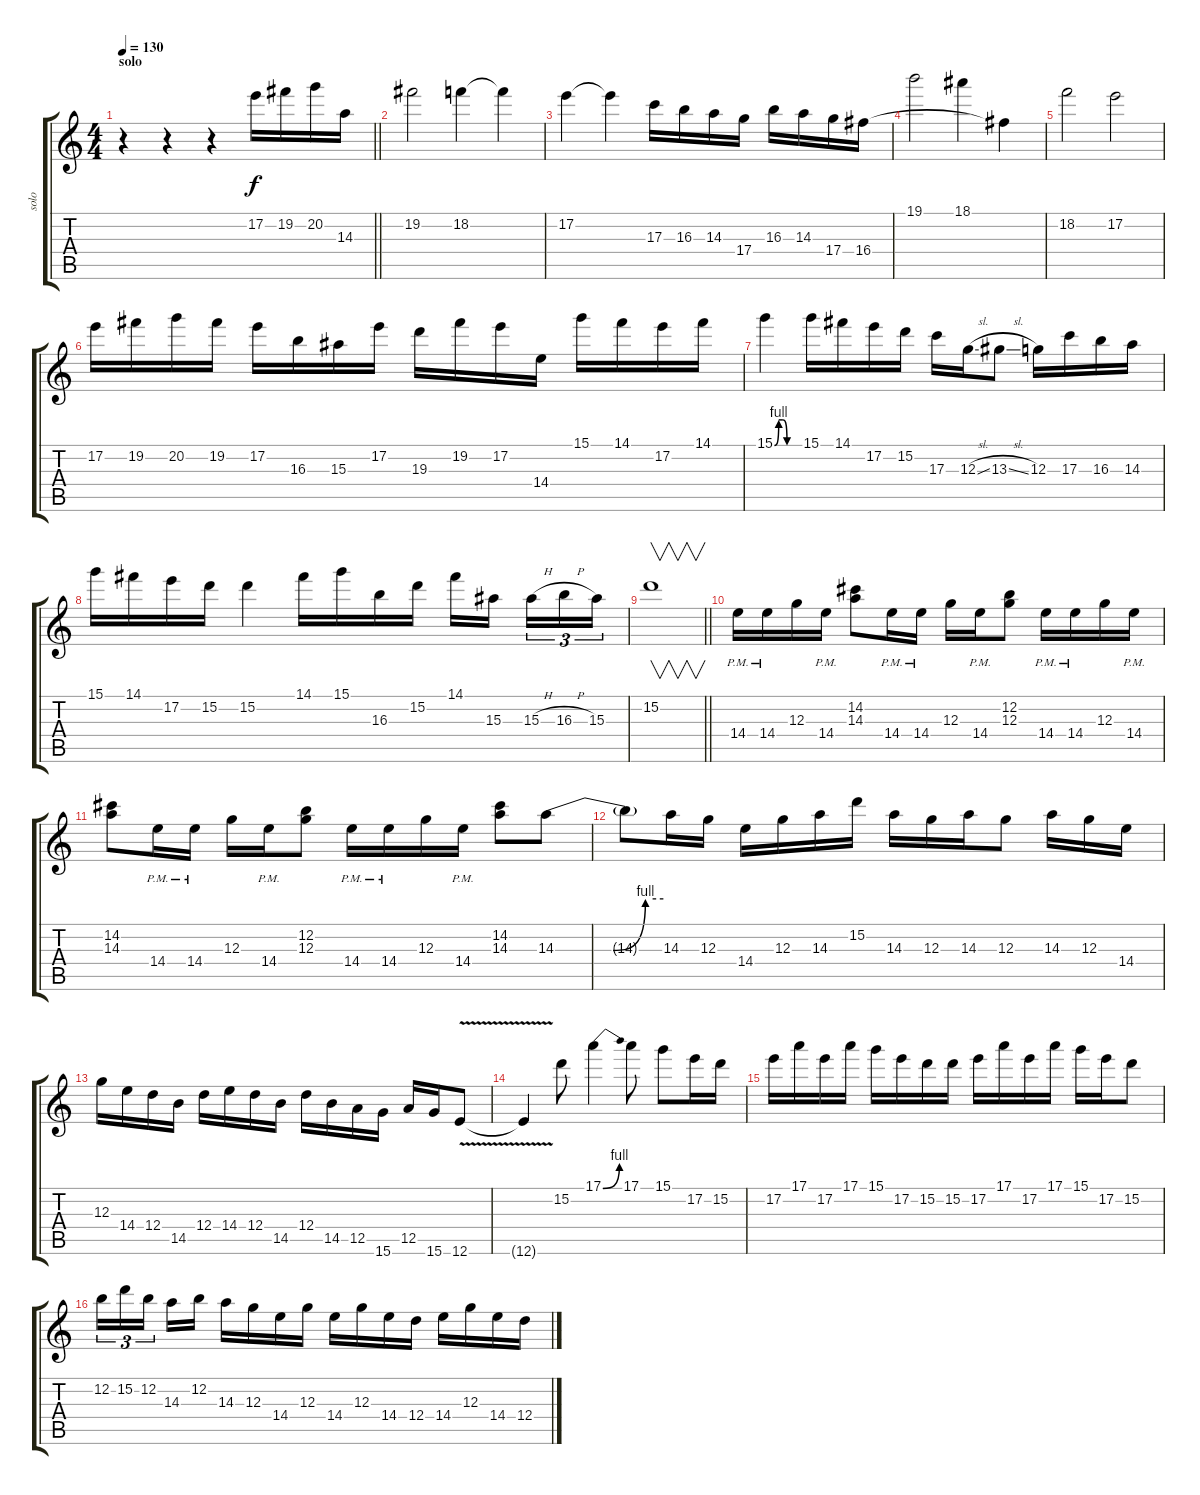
\track ("solo" "solo") {instrument distortionguitar}
\staff {score tabs}
\tuning (E4 B3 G3 D3 A2 E2) {hide}
\ts (4 4)
\section ("" "solo")
\tempo 130
\clef g2
\barLineRight lightlight
\ks c
r.4{dy f volume 16 instrument distortionguitar} r.4 r.4 17.2.16 19.2.16 20.2.16 14.3.16 |
19.2.2 18.2.4 18.2{t}.4 |
17.2.4 17.2{t}.4 17.3.16 16.3.16 14.3.16 17.4.16 16.3.16 14.3.16 17.4.16 16.4.16 |
19.1.2 18.1.4 16.4{t}.4 |
18.2.2 17.2.2 |
17.2.16 19.2.16 20.2.16 19.2.16 17.2.16 16.3.16 15.3.16 17.2.16 19.3.16 19.2.16 17.2.16 14.4.16 15.1.16 14.1.16 17.2.16 14.1.16 |
15.1{be (custom 0 0 10 4 20 4 30 0 60 0)}.4 15.1.16 14.1.16 17.2.16 15.2.16 17.3.16 12.3{sl}.16 13.3{sl}.8 12.3.16 17.3.16 16.3.16 14.3.16 |
15.1.16 14.1.16 17.2.16 15.2.16 15.2.4 14.1.16 15.1.16 16.3.16 15.2.16 14.1.16 15.3.16{beam splitsecondary} 15.3{h}.16{tu (3 2)} 16.3{h}.16{tu (3 2)} 15.3.16{tu (3 2)} |
\barLineRight lightlight
15.2.1{v} |
14.4{pm}.16 14.4{pm}.16 12.3.16 14.4{pm}.16 (14.2 14.3).8 14.4{pm}.16 14.4{pm}.16 12.3.16 14.4{pm}.16 (12.2 12.3).8 14.4{pm}.16 14.4{pm}.16 12.3.16 14.4{pm}.16 |
(14.2 14.3).8 14.4{pm}.16 14.4{pm}.16 12.3.16 14.4{pm}.16 (12.2 12.3).8 14.4{pm}.16 14.4{pm}.16 12.3.16 14.4{pm}.16 (14.2 14.3).8 14.3{be (custom 0 0 15 0 32 0 50 4 60 4)}.8 |
14.3{t}.8 14.3.16 12.3.16 14.4.16 12.3.16 14.3.16 15.2.16 14.3.16 12.3.16 14.3.16 12.3.8 14.3.16 12.3.16 14.4.16 |
12.3.16 14.4.16 12.4.16 14.5.16 12.4.16 14.4.16 12.4.16 14.5.16 12.4.16 14.5.16 12.5.16 15.6.16 12.5.16 15.6.16 12.6{v}.8 |
12.6{t}.4 15.2.8 17.1{be (bend 0 0 60 4)}.4 17.1.8 15.1.8 17.2.16 15.2.16 |
17.2.16 17.1.16 17.2.16 17.1.16 15.1.16 17.2.16 15.2.16 15.2.16 17.2.16 17.1.16 17.2.16 17.1.16 15.1.16 17.2.16 15.2.8 |
12.2.16{tu (3 2)} 15.2.16{tu (3 2)} 12.2.16{tu (3 2) beam splitsecondary} 14.3.16 12.2.16 14.3.16 12.3.16 14.4.16 12.3.16 14.4.16 12.3.16 14.4.16 12.4.16 14.4.16 12.3.16 14.4.16 12.4.16
